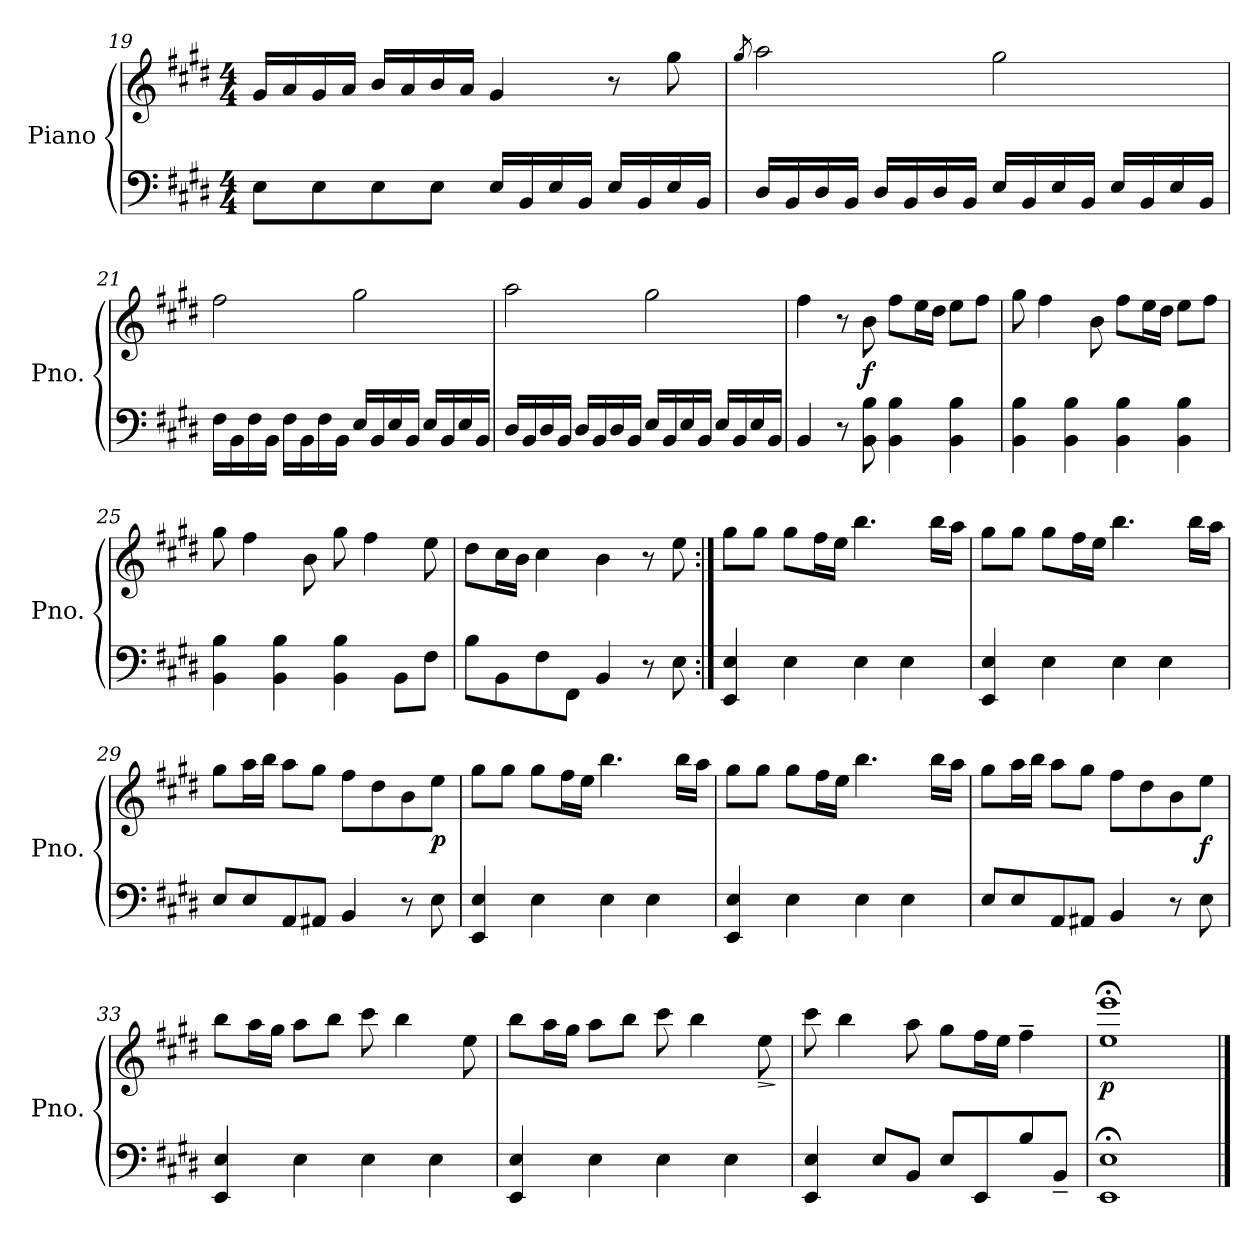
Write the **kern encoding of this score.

**kern	**kern	**dynam
*part1	*part1	*part1
*staff2	*staff1	*staff1/2
*I"Piano	*	*
*I'Pno.	*	*
!!LO:LB:g=z
*clefF4	*clefG2	*
*k[f#c#g#d#]	*k[f#c#g#d#]	*
*M4/4	*M4/4	*
=19	=19	=19
8E\L	16g#/LL	.
.	16a/	.
8E\	16g#/	.
.	16a/JJ	.
8E\	16b/LL	.
.	16a/	.
8E\J	16b/	.
.	16a/JJ	.
16E/LL	4g#/	.
16BB/	.	.
16E/	.	.
16BB/JJ	.	.
16E/LL	8r	.
16BB/	.	.
16E/	8gg#\	.
16BB/JJ	.	.
=20	=20	=20
.	8qgg#/	.
16D#/LL	2aa\	.
16BB/	.	.
16D#/	.	.
16BB/JJ	.	.
16D#/LL	.	.
16BB/	.	.
16D#/	.	.
16BB/JJ	.	.
16E/LL	2gg#\	.
16BB/	.	.
16E/	.	.
16BB/JJ	.	.
16E/LL	.	.
16BB/	.	.
16E/	.	.
16BB/JJ	.	.
!!LO:LB:g=z
=21	=21	=21
16F#\LL	2ff#\	.
16BB\	.	.
16F#\	.	.
16BB\JJ	.	.
16F#\LL	.	.
16BB\	.	.
16F#\	.	.
16BB\JJ	.	.
16E/LL	2gg#\	.
16BB/	.	.
16E/	.	.
16BB/JJ	.	.
16E/LL	.	.
16BB/	.	.
16E/	.	.
16BB/JJ	.	.
=22	=22	=22
16D#/LL	2aa\	.
16BB/	.	.
16D#/	.	.
16BB/JJ	.	.
16D#/LL	.	.
16BB/	.	.
16D#/	.	.
16BB/JJ	.	.
16E/LL	2gg#\	.
16BB/	.	.
16E/	.	.
16BB/JJ	.	.
16E/LL	.	.
16BB/	.	.
16E/	.	.
16BB/JJ	.	.
=23	=23	=23
4BB/	4ff#\	.
8r	8r	.
!	!	!LO:DY:b
8BB\ 8B\	8b\	f
4BB\ 4B\	8ff#\L	.
.	16ee\L	.
.	16dd#\JJ	.
4BB\ 4B\	8ee\L	.
.	8ff#\J	.
!!LO:LB:g=z
=24	=24	=24
4BB\ 4B\	8gg#\	.
.	4ff#\	.
4BB\ 4B\	.	.
.	8b\	.
4BB\ 4B\	8ff#\L	.
.	16ee\L	.
.	16dd#\JJ	.
4BB\ 4B\	8ee\L	.
.	8ff#\J	.
=25	=25	=25
4BB\ 4B\	8gg#\	.
.	4ff#\	.
4BB\ 4B\	.	.
.	8b\	.
4BB\ 4B\	8gg#\	.
.	4ff#\	.
8BB\L	.	.
8F#\J	8ee\	.
=26	=26	=26
8B\L	8dd#\L	.
8BB\	16cc#\L	.
.	16b\JJ	.
8F#\	4cc#\	.
8FF#\J	.	.
4BB/	4b\	.
8r	8r	.
8E\	8ee\	.
=27:|!	=27:|!	=27:|!
4EE/ 4E/	8gg#\L	.
.	8gg#\J	.
4E\	8gg#\L	.
.	16ff#\L	.
.	16ee\JJ	.
4E\	4.bb\	.
4E\	.	.
.	16bb\LL	.
.	16aa\JJ	.
!!LO:PB:g=z
=28	=28	=28
4EE/ 4E/	8gg#\L	.
.	8gg#\J	.
4E\	8gg#\L	.
.	16ff#\L	.
.	16ee\JJ	.
4E\	4.bb\	.
4E\	.	.
.	16bb\LL	.
.	16aa\JJ	.
=29	=29	=29
8E/L	8gg#\L	.
8E/	16aa\L	.
.	16bb\JJ	.
8AA/	8aa\L	.
8AA#X/J	8gg#\J	.
4BB/	8ff#\L	.
.	8dd#\	.
8r	8b\	.
!	!	!LO:DY:b
8E\	8ee\J	p
=30	=30	=30
4EE/ 4E/	8gg#\L	.
.	8gg#\J	.
4E\	8gg#\L	.
.	16ff#\L	.
.	16ee\JJ	.
4E\	4.bb\	.
4E\	.	.
.	16bb\LL	.
.	16aa\JJ	.
!!LO:LB:g=z
=31	=31	=31
4EE/ 4E/	8gg#\L	.
.	8gg#\J	.
4E\	8gg#\L	.
.	16ff#\L	.
.	16ee\JJ	.
4E\	4.bb\	.
4E\	.	.
.	16bb\LL	.
.	16aa\JJ	.
=32	=32	=32
8E/L	8gg#\L	.
8E/	16aa\L	.
.	16bb\JJ	.
8AA/	8aa\L	.
8AA#X/J	8gg#\J	.
4BB/	8ff#\L	.
.	8dd#\	.
8r	8b\	.
!	!	!LO:DY:b
8E\	8ee\J	f
=33	=33	=33
4EE/ 4E/	8bb\L	.
.	16aa\L	.
.	16gg#\JJ	.
4E\	8aa\L	.
.	8bb\J	.
4E\	8ccc#\	.
.	4bb\	.
4E\	.	.
.	8ee\	.
!!LO:LB:g=z
=34	=34	=34
4EE/ 4E/	8bb\L	.
.	16aa\L	.
.	16gg#\JJ	.
4E\	8aa\L	.
.	8bb\J	.
4E\	8ccc#\	.
.	4bb\	.
4E\	.	.
!	!	!LO:HP:b
.	8ee\	>
.	.	]
=35	=35	=35
4EE/ 4E/	8ccc#\	.
.	4bb\	.
8E/L	.	.
8BB/J	8aa\	.
8E/L	8gg#\L	.
8EE/	16ff#\L	.
.	16ee\JJ	.
8B/	4ff#~\	.
8BB~/J	.	.
=36	=36	=36
!	!	!LO:DY:b
1EE;< 1E;<	1ee;< 1eee;<	p
==	==	==
*-	*-	*-
